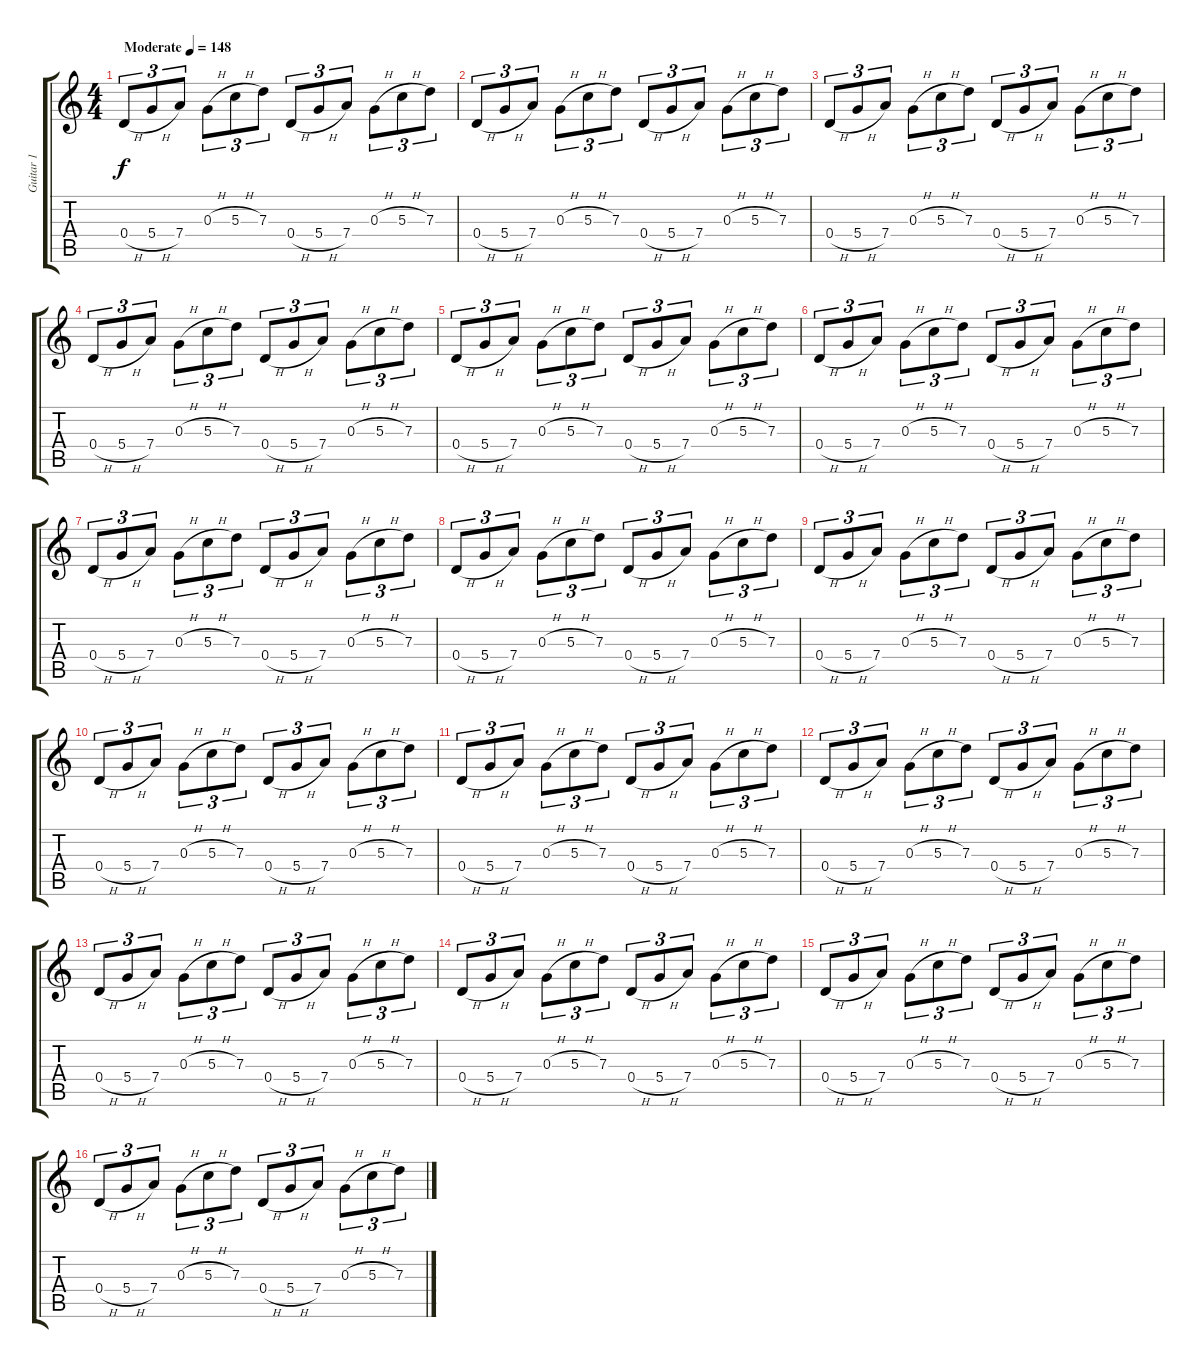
\track ("Guitar 1" "Guitar 1") {instrument overdrivenguitar}
\staff {score tabs}
\tuning (E4 B3 G3 D3 A2 E2) {hide}
\ts (4 4)
\tempo (148 "Moderate")
\clef g2
\ks c
0.4{h}.8{tu (3 2) dy f instrument overdrivenguitar} 5.4{h}.8{tu (3 2)} 7.4.8{tu (3 2)} 0.3{h}.8{tu (3 2)} 5.3{h}.8{tu (3 2)} 7.3.8{tu (3 2)} 0.4{h}.8{tu (3 2)} 5.4{h}.8{tu (3 2)} 7.4.8{tu (3 2)} 0.3{h}.8{tu (3 2)} 5.3{h}.8{tu (3 2)} 7.3.8{tu (3 2)} |
0.4{h}.8{tu (3 2)} 5.4{h}.8{tu (3 2)} 7.4.8{tu (3 2)} 0.3{h}.8{tu (3 2)} 5.3{h}.8{tu (3 2)} 7.3.8{tu (3 2)} 0.4{h}.8{tu (3 2)} 5.4{h}.8{tu (3 2)} 7.4.8{tu (3 2)} 0.3{h}.8{tu (3 2)} 5.3{h}.8{tu (3 2)} 7.3.8{tu (3 2)} |
0.4{h}.8{tu (3 2)} 5.4{h}.8{tu (3 2)} 7.4.8{tu (3 2)} 0.3{h}.8{tu (3 2)} 5.3{h}.8{tu (3 2)} 7.3.8{tu (3 2)} 0.4{h}.8{tu (3 2)} 5.4{h}.8{tu (3 2)} 7.4.8{tu (3 2)} 0.3{h}.8{tu (3 2)} 5.3{h}.8{tu (3 2)} 7.3.8{tu (3 2)} |
0.4{h}.8{tu (3 2)} 5.4{h}.8{tu (3 2)} 7.4.8{tu (3 2)} 0.3{h}.8{tu (3 2)} 5.3{h}.8{tu (3 2)} 7.3.8{tu (3 2)} 0.4{h}.8{tu (3 2)} 5.4{h}.8{tu (3 2)} 7.4.8{tu (3 2)} 0.3{h}.8{tu (3 2)} 5.3{h}.8{tu (3 2)} 7.3.8{tu (3 2)} |
0.4{h}.8{tu (3 2)} 5.4{h}.8{tu (3 2)} 7.4.8{tu (3 2)} 0.3{h}.8{tu (3 2)} 5.3{h}.8{tu (3 2)} 7.3.8{tu (3 2)} 0.4{h}.8{tu (3 2)} 5.4{h}.8{tu (3 2)} 7.4.8{tu (3 2)} 0.3{h}.8{tu (3 2)} 5.3{h}.8{tu (3 2)} 7.3.8{tu (3 2)} |
0.4{h}.8{tu (3 2)} 5.4{h}.8{tu (3 2)} 7.4.8{tu (3 2)} 0.3{h}.8{tu (3 2)} 5.3{h}.8{tu (3 2)} 7.3.8{tu (3 2)} 0.4{h}.8{tu (3 2)} 5.4{h}.8{tu (3 2)} 7.4.8{tu (3 2)} 0.3{h}.8{tu (3 2)} 5.3{h}.8{tu (3 2)} 7.3.8{tu (3 2)} |
0.4{h}.8{tu (3 2)} 5.4{h}.8{tu (3 2)} 7.4.8{tu (3 2)} 0.3{h}.8{tu (3 2)} 5.3{h}.8{tu (3 2)} 7.3.8{tu (3 2)} 0.4{h}.8{tu (3 2)} 5.4{h}.8{tu (3 2)} 7.4.8{tu (3 2)} 0.3{h}.8{tu (3 2)} 5.3{h}.8{tu (3 2)} 7.3.8{tu (3 2)} |
0.4{h}.8{tu (3 2)} 5.4{h}.8{tu (3 2)} 7.4.8{tu (3 2)} 0.3{h}.8{tu (3 2)} 5.3{h}.8{tu (3 2)} 7.3.8{tu (3 2)} 0.4{h}.8{tu (3 2)} 5.4{h}.8{tu (3 2)} 7.4.8{tu (3 2)} 0.3{h}.8{tu (3 2)} 5.3{h}.8{tu (3 2)} 7.3.8{tu (3 2)} |
0.4{h}.8{tu (3 2)} 5.4{h}.8{tu (3 2)} 7.4.8{tu (3 2)} 0.3{h}.8{tu (3 2)} 5.3{h}.8{tu (3 2)} 7.3.8{tu (3 2)} 0.4{h}.8{tu (3 2)} 5.4{h}.8{tu (3 2)} 7.4.8{tu (3 2)} 0.3{h}.8{tu (3 2)} 5.3{h}.8{tu (3 2)} 7.3.8{tu (3 2)} |
0.4{h}.8{tu (3 2)} 5.4{h}.8{tu (3 2)} 7.4.8{tu (3 2)} 0.3{h}.8{tu (3 2)} 5.3{h}.8{tu (3 2)} 7.3.8{tu (3 2)} 0.4{h}.8{tu (3 2)} 5.4{h}.8{tu (3 2)} 7.4.8{tu (3 2)} 0.3{h}.8{tu (3 2)} 5.3{h}.8{tu (3 2)} 7.3.8{tu (3 2)} |
0.4{h}.8{tu (3 2)} 5.4{h}.8{tu (3 2)} 7.4.8{tu (3 2)} 0.3{h}.8{tu (3 2)} 5.3{h}.8{tu (3 2)} 7.3.8{tu (3 2)} 0.4{h}.8{tu (3 2)} 5.4{h}.8{tu (3 2)} 7.4.8{tu (3 2)} 0.3{h}.8{tu (3 2)} 5.3{h}.8{tu (3 2)} 7.3.8{tu (3 2)} |
0.4{h}.8{tu (3 2)} 5.4{h}.8{tu (3 2)} 7.4.8{tu (3 2)} 0.3{h}.8{tu (3 2)} 5.3{h}.8{tu (3 2)} 7.3.8{tu (3 2)} 0.4{h}.8{tu (3 2)} 5.4{h}.8{tu (3 2)} 7.4.8{tu (3 2)} 0.3{h}.8{tu (3 2)} 5.3{h}.8{tu (3 2)} 7.3.8{tu (3 2)} |
0.4{h}.8{tu (3 2)} 5.4{h}.8{tu (3 2)} 7.4.8{tu (3 2)} 0.3{h}.8{tu (3 2)} 5.3{h}.8{tu (3 2)} 7.3.8{tu (3 2)} 0.4{h}.8{tu (3 2)} 5.4{h}.8{tu (3 2)} 7.4.8{tu (3 2)} 0.3{h}.8{tu (3 2)} 5.3{h}.8{tu (3 2)} 7.3.8{tu (3 2)} |
0.4{h}.8{tu (3 2)} 5.4{h}.8{tu (3 2)} 7.4.8{tu (3 2)} 0.3{h}.8{tu (3 2)} 5.3{h}.8{tu (3 2)} 7.3.8{tu (3 2)} 0.4{h}.8{tu (3 2)} 5.4{h}.8{tu (3 2)} 7.4.8{tu (3 2)} 0.3{h}.8{tu (3 2)} 5.3{h}.8{tu (3 2)} 7.3.8{tu (3 2)} |
0.4{h}.8{tu (3 2)} 5.4{h}.8{tu (3 2)} 7.4.8{tu (3 2)} 0.3{h}.8{tu (3 2)} 5.3{h}.8{tu (3 2)} 7.3.8{tu (3 2)} 0.4{h}.8{tu (3 2)} 5.4{h}.8{tu (3 2)} 7.4.8{tu (3 2)} 0.3{h}.8{tu (3 2)} 5.3{h}.8{tu (3 2)} 7.3.8{tu (3 2)} |
0.4{h}.8{tu (3 2)} 5.4{h}.8{tu (3 2)} 7.4.8{tu (3 2)} 0.3{h}.8{tu (3 2)} 5.3{h}.8{tu (3 2)} 7.3.8{tu (3 2)} 0.4{h}.8{tu (3 2)} 5.4{h}.8{tu (3 2)} 7.4.8{tu (3 2)} 0.3{h}.8{tu (3 2)} 5.3{h}.8{tu (3 2)} 7.3.8{tu (3 2)}
